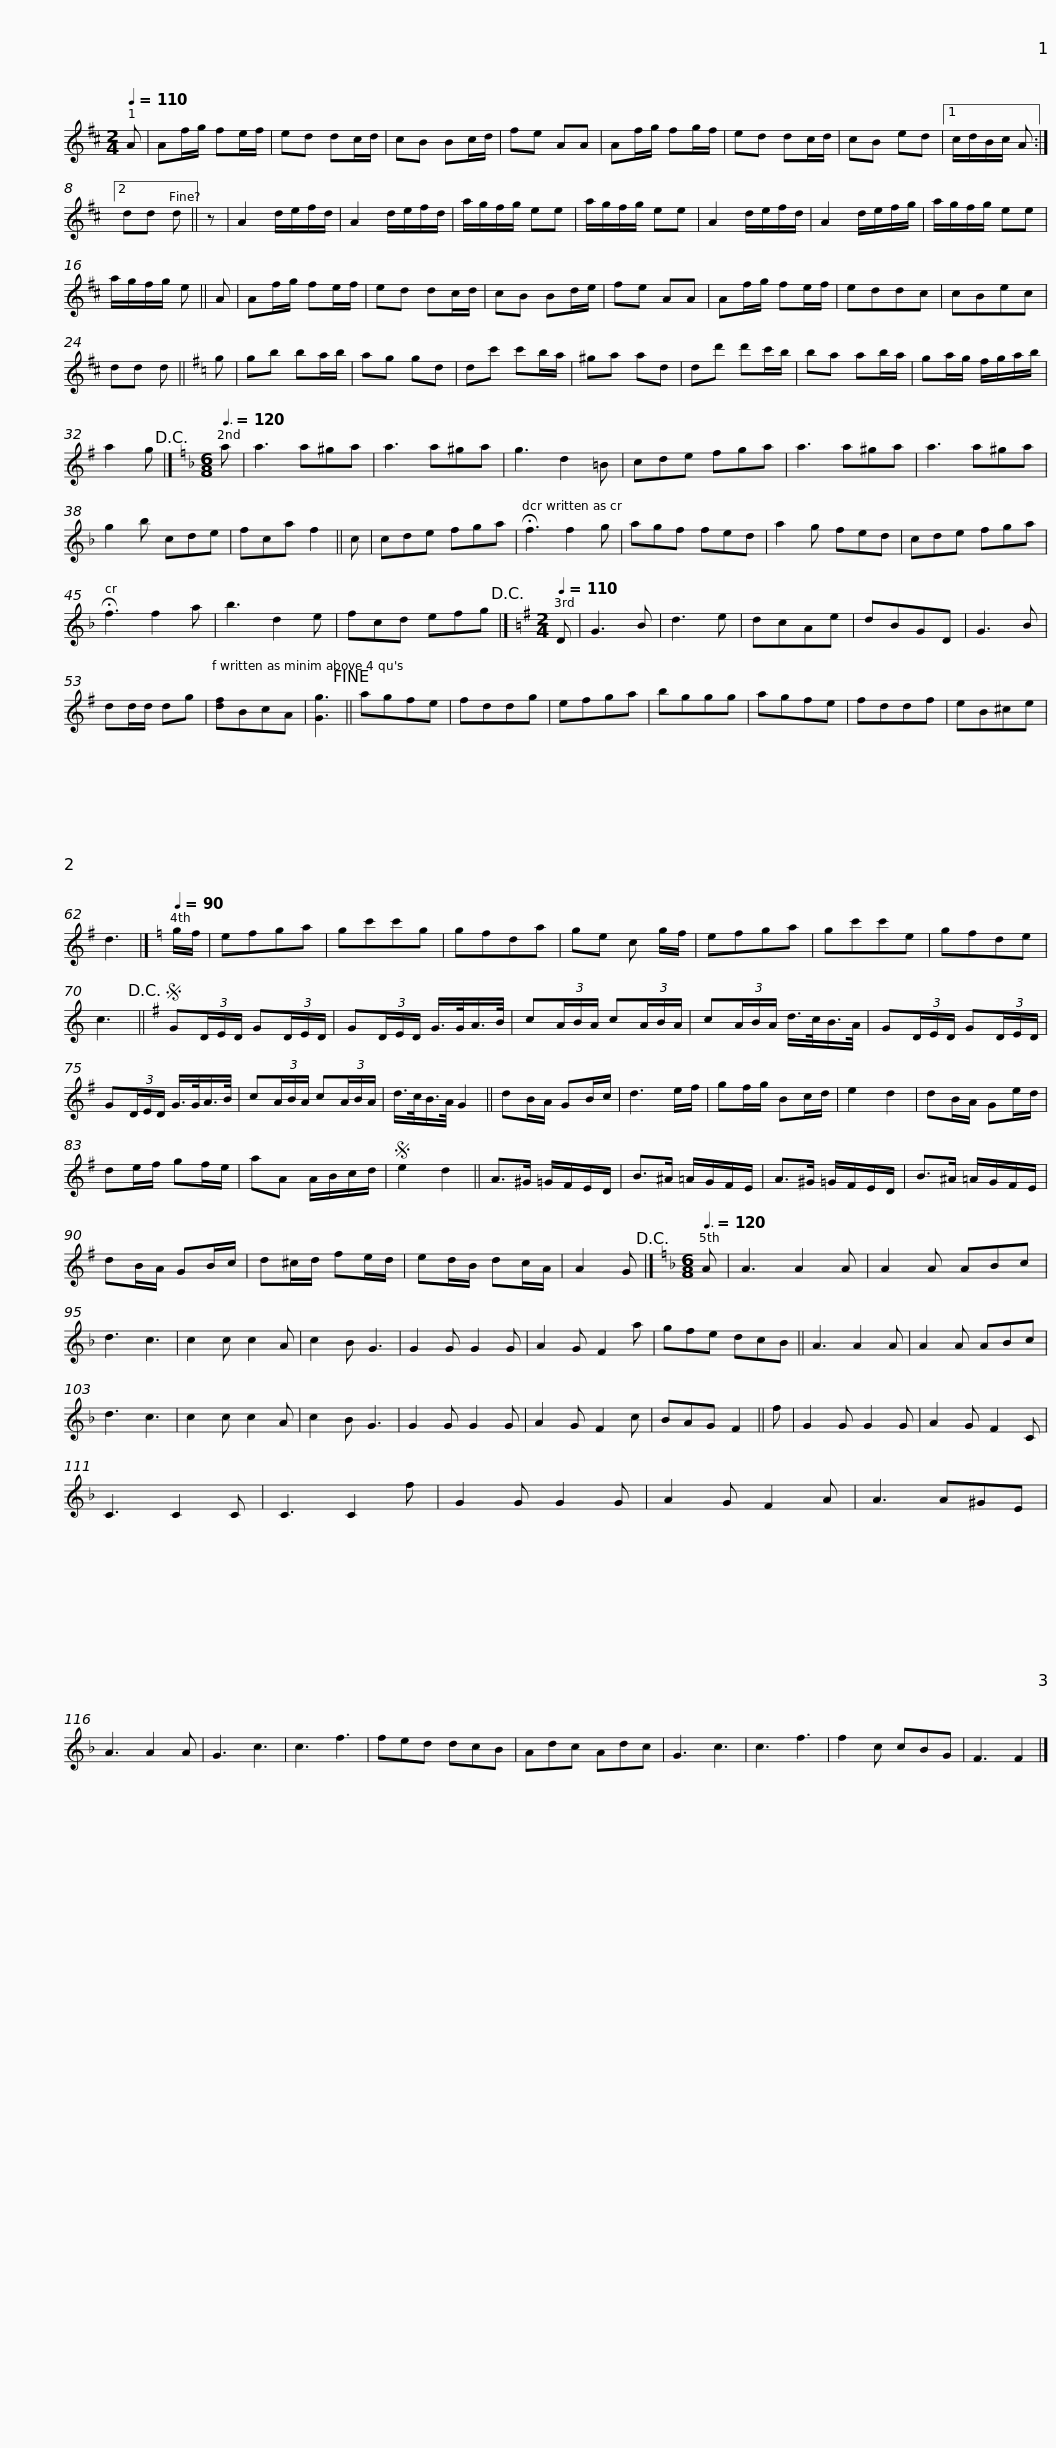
X:1
L:1/8
Q:1/4=110
M:2/4
I:linebreak $
K:D
V:1 treble
V:1
 A | Af/g/ fe/f/ | ed dc/d/ | cB Bc/d/ | fe AA |$ %5
 Af/g/ fg/f/ | ed dc/d/ | cB ed |1 c/d/B/c/ A :|2 dd d ||$ %10
 z | A2 d/e/f/d/ | A2 d/e/f/d/ | a/g/f/g/ ee | a/g/f/g/ ee |$ %15
 A2 d/e/f/d/ | A2 d/e/f/g/ | a/g/f/g/ ee | a/g/f/g/ e ||$ A | %20
 Af/g/ fe/f/ | ed dc/d/ | cB Bd/e/ | fe AA |$ Af/g/ fe/f/ | %25
 eddc | cBec | dd d ||$[K:G] g | gb ba/b/ | %30
 ag gd | dc' c'b/a/ | ^ga ad |$ dd' d'c'/b/ | ba ab/a/ | %35
 ga/g/ f/g/a/b/ | a2 g!D.C.! |]$[K:F][M:6/8][Q:3/8=120] a | a3 a^ga | a3 a^ga | %40
 g3 d2 =B | cde fga |$ a3 a^ga | a3 a^ga | g2 b cde | %45
 fca f2 ||$ c | cde fga | !fermata!f3 f2 g | agf fed | %50
 a2 g fed |$ cde fga | !fermata!f3 f2 a | b3 d2 e | fcd efg!D.C.! |]$ %55
[K:G][M:2/4][Q:1/4=110] D | G3 B | d3 e | dcAe | dBGD | %60
 G3 B | dd/d/ dg | [df]BcA | [Gg]3!fine! ||$ agfe | %65
 fddg | efga | bggg | agfe | fddf | %70
 eB^ce | d3 |]$[K:C][Q:1/4=90] g/f/ | efga | gc'c'g | %75
 gfda | ge c g/f/ | efga | gc'c'e | gfde | %80
 c3!D.C.! ||[K:G]S G(3D/E/D/ G(3D/E/D/ |$ G(3D/E/D/ G/>G/A/>B/ | c(3A/B/A/ c(3A/B/A/ | c(3A/B/A/ d/>c/B/>A/ |$ %85
 G(3D/E/D/ G(3D/E/D/ | G(3D/E/D/ G/>G/A/>B/ | c(3A/B/A/ c(3A/B/A/ | d/>c/B/>A/ G2 ||$ dB/A/ GB/c/ | %90
 d3 e/f/ | gf/g/ Bc/d/ | e2 d2 |$ dB/A/ Ge/d/ | de/f/ gf/e/ | %95
 aA A/B/c/d/ |S e2 d2 ||$ A>^G =G/F/E/D/ | B>^A =A/G/F/E/ | A>^G =G/F/E/D/ | %100
 B>^A =A/G/F/E/ |$ dB/A/ GB/c/ | d^c/d/ fe/d/ | ed/B/ dc/A/ | A2 G!D.C.! |]$ %105
[K:F][M:6/8][Q:3/8=120] A | A3 A2 A | A2 A ABc | d3 c3 | c2 c c2 A | %110
 c2 B G3 | G2 G G2 G | A2 G F2 a | gfe dcB ||$ A3 A2 A | %115
 A2 A ABc | d3 c3 | c2 c c2 A | c2 B G3 | G2 G G2 G | %120
 A2 G F2 c | BAG F2 ||$ f | G2 G G2 G | A2 G F2 C | %125
 C3 C2 C | C3 C2 f | G2 G G2 G | A2 G F2 A | A3 A^GE | %130
 A3 A2 A |$ G3 c3 | c3 f3 | fed dcB | Adc Adc | %135
 G3 c3 | c3 f3 | f2 c cBG | F3 F2 |] %139
